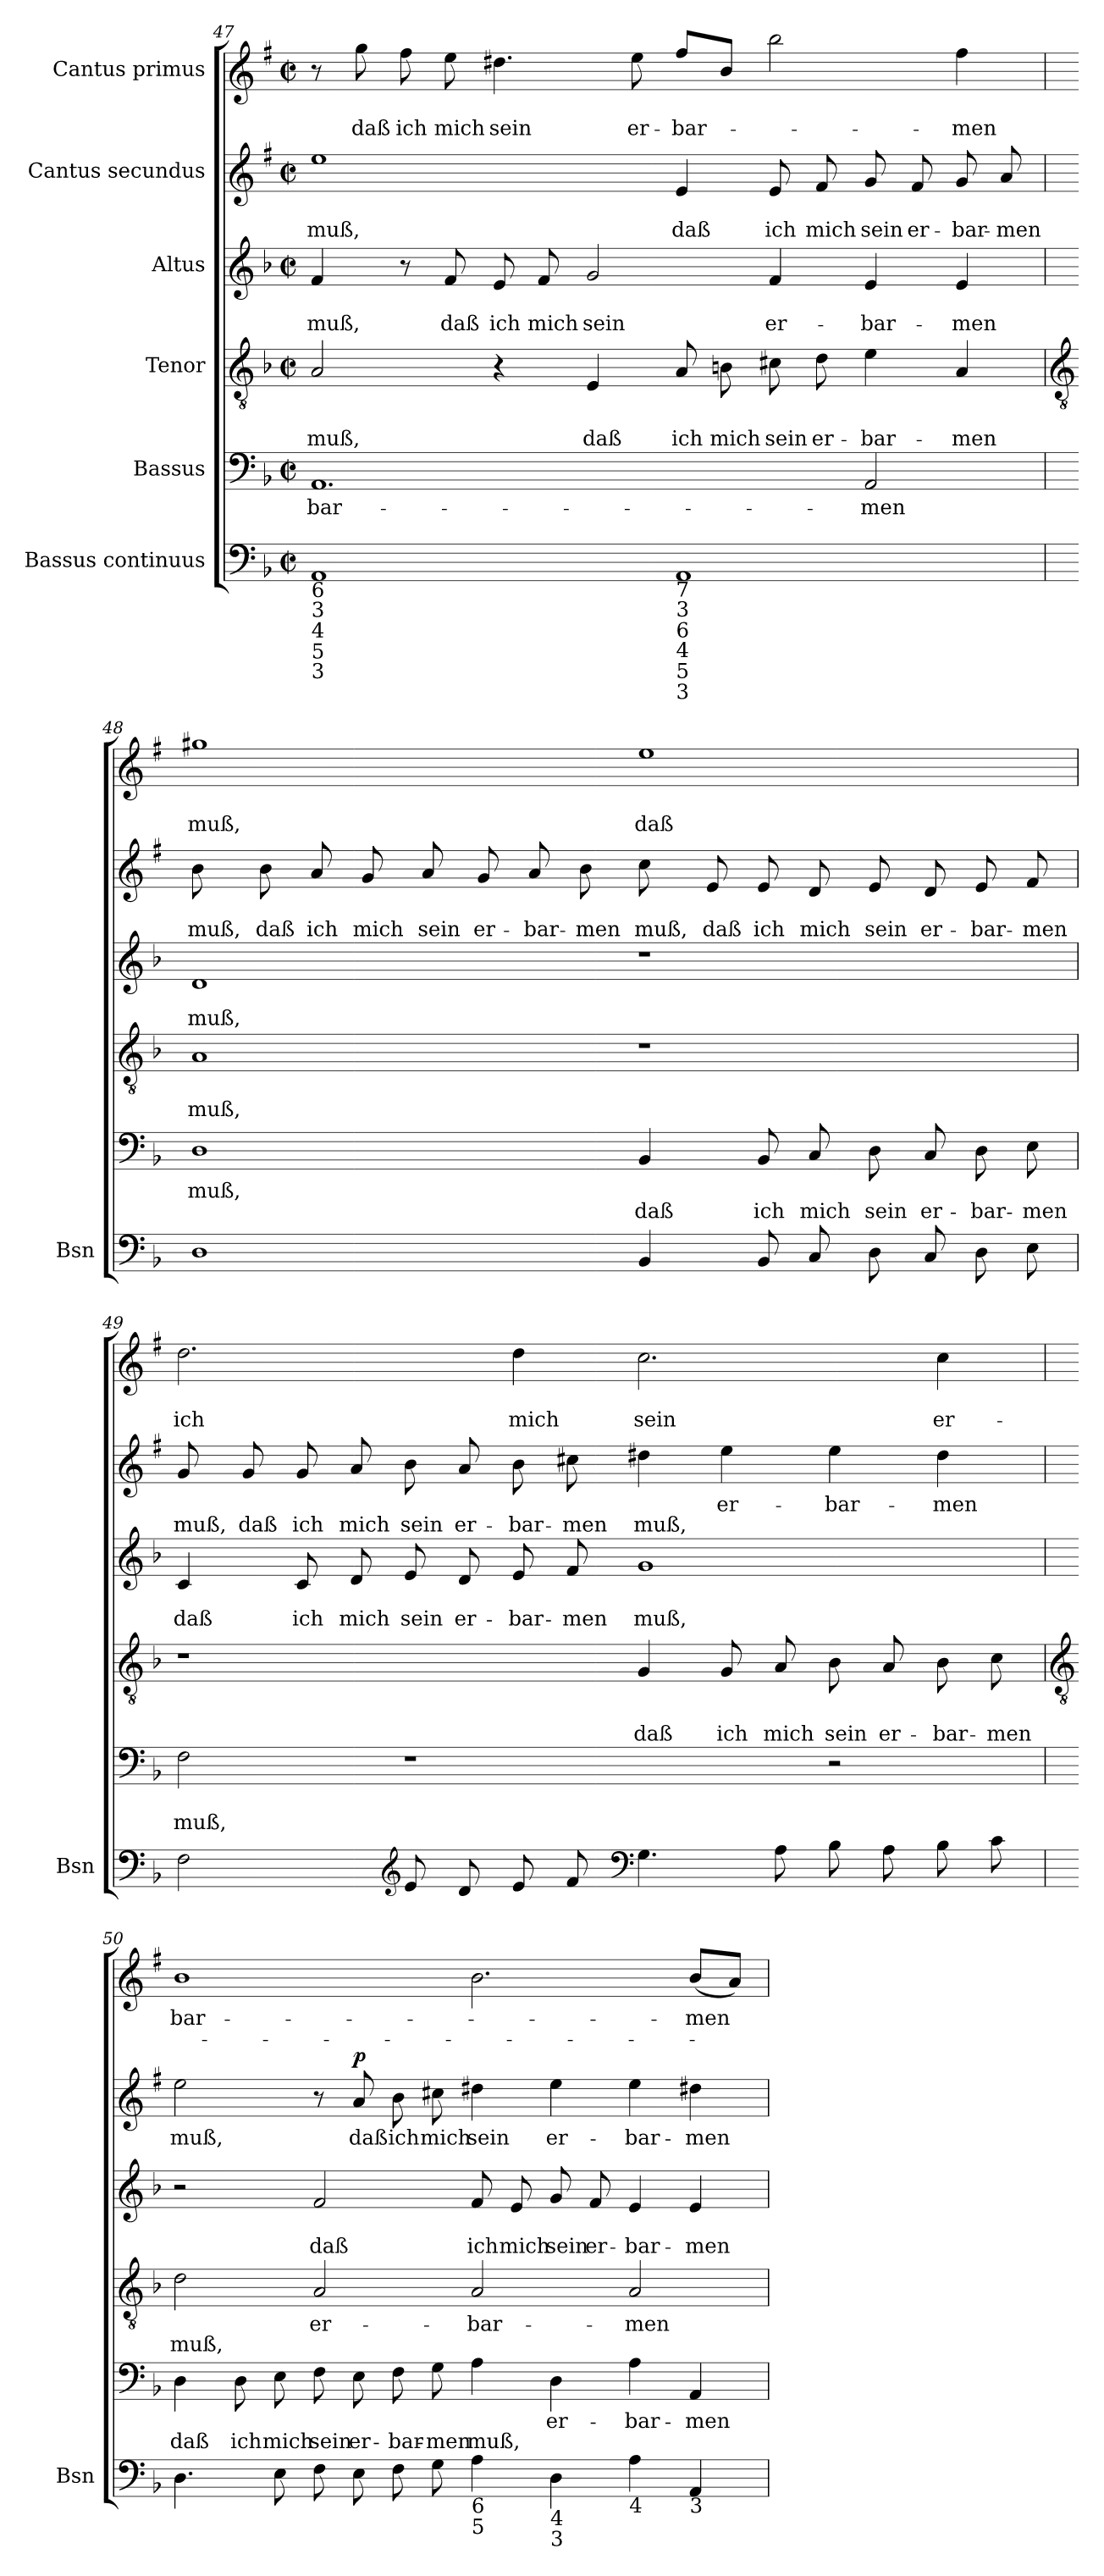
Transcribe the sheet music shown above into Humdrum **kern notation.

**kern	**kern	**text	**text	**kern	**text	**text	**kern	**text	**text	**kern	**text	**text	**dynam	**kern	**text	**text
*part6	*part5	*part5	*part5	*part4	*part4	*part4	*part3	*part3	*part3	*part2	*part2	*part2	*part2	*part1	*part1	*part1
*staff6	*staff5	*staff5	*staff5	*staff4	*staff4	*staff4	*staff3	*staff3	*staff3	*staff2	*staff2	*staff2	*staff2	*staff1	*staff1	*staff1
*I"Bassus continuus	*I"Bassus	*	*	*I"Tenor	*	*	*I"Altus	*	*	*I"Cantus secundus	*	*	*	*I"Cantus primus	*	*
*I'Bsn	*	*	*	*	*	*	*	*	*	*	*	*	*	*	*	*
!!LO:LB:g=z
*clefF4	*clefF4	*	*	*clefGv2	*	*	*clefG2	*	*	*clefG2	*	*	*	*clefG2	*	*
*	*	*	*	*	*	*	*	*	*	*ITrd1c2	*	*	*	*ITrd1c2	*	*
*k[b-]	*k[b-]	*	*	*k[b-]	*	*	*k[b-]	*	*	*k[b-]	*	*	*	*k[b-]	*	*
*F:	*F:	*	*	*F:	*	*	*F:	*	*	*F:	*	*	*	*F:	*	*
*M4/2	*M4/2	*	*	*M4/2	*	*	*M4/2	*	*	*M4/2	*	*	*	*M4/2	*	*
*met(c|)	*met(c|)	*	*	*met(c|)	*	*	*met(c|)	*	*	*met(c|)	*	*	*	*met(c|)	*	*
=47	=47	=47	=47	=47	=47	=47	=47	=47	=47	=47	=47	=47	=47	=47	=47	=47
!LO:TX:b:t=6\n3	!	!	!	!	!	!	!	!	!	!	!	!	!	!	!	!
!LO:TX:b:t=4	!	!	!	!	!	!	!	!	!	!	!	!	!	!	!	!
!LO:TX:b:t=5\n3	!	!	!	!	!	!	!	!	!	!	!	!	!	!	!	!
!	!	!LO:LY:b	!	!	!	!LO:LY:b	!	!	!LO:LY:b	!	!	!LO:LY:b	!	!	!	!
1AA	1.AA	-bar-	.	2A	.	muß,	4f	.	muß,	1dd	.	muß,	.	8r	.	.
!	!	!	!	!	!	!	!	!	!	!	!	!	!	!	!	!LO:LY:b
.	.	.	.	.	.	.	.	.	.	.	.	.	.	8ff	.	daß
!	!	!	!	!	!	!	!	!	!	!	!	!	!	!	!	!LO:LY:b
.	.	.	.	.	.	.	8r	.	.	.	.	.	.	8ee	.	ich
!	!	!	!	!	!	!	!	!	!LO:LY:b	!	!	!	!	!	!	!LO:LY:b
.	.	.	.	.	.	.	8f	.	daß	.	.	.	.	8dd	.	mich
!	!	!	!	!	!	!	!	!	!LO:LY:b	!	!	!	!	!	!	!LO:LY:b
.	.	.	.	4r	.	.	8e	.	ich	.	.	.	.	4.cc#X	.	sein
!	!	!	!	!	!	!	!	!	!LO:LY:b	!	!	!	!	!	!	!
.	.	.	.	.	.	.	8f	.	mich	.	.	.	.	.	.	.
!	!	!	!	!	!	!LO:LY:b	!	!	!LO:LY:b	!	!	!	!	!	!	!
.	.	.	.	4E	.	daß	2g	.	sein	.	.	.	.	.	.	.
!	!	!	!	!	!	!	!	!	!	!	!	!	!	!	!	!LO:LY:b
.	.	.	.	.	.	.	.	.	.	.	.	.	.	8dd	.	er-
!LO:TX:b:t=7\n3	!	!	!	!	!	!	!	!	!	!	!	!	!	!	!	!
!LO:TX:b:t=6\n4	!	!	!	!	!	!	!	!	!	!	!	!	!	!	!	!
!LO:TX:b:t=5	!	!	!	!	!	!	!	!	!	!	!	!	!	!	!	!
!LO:TX:b:t=3	!	!	!	!	!	!	!	!	!	!	!	!	!	!	!	!
!	!	!	!	!	!	!LO:LY:b	!	!	!	!	!	!LO:LY:b	!	!	!	!LO:LY:b
1AA	.	.	.	8A	.	ich	.	.	.	4d	.	daß	.	8ee/L	.	-bar-
!	!	!	!	!	!	!LO:LY:b	!	!	!	!	!	!	!	!	!	!
.	.	.	.	8Bn	.	mich	.	.	.	.	.	.	.	8a/J	.	.
!	!	!	!	!	!	!LO:LY:b	!	!	!LO:LY:b	!	!	!LO:LY:b	!	!	!	!
.	.	.	.	8c#X	.	sein	4f	.	er-	8d	.	ich	.	2aa	.	.
!	!	!	!	!	!	!LO:LY:b	!	!	!	!	!	!LO:LY:b	!	!	!	!
.	.	.	.	8d	.	er-	.	.	.	8e	.	mich	.	.	.	.
!	!	!LO:LY:b	!	!	!	!LO:LY:b	!	!	!LO:LY:b	!	!	!LO:LY:b	!	!	!	!
.	2AA	-men	.	4e	.	-bar-	4e	.	-bar-	8f	.	sein	.	.	.	.
!	!	!	!	!	!	!	!	!	!	!	!	!LO:LY:b	!	!	!	!
.	.	.	.	.	.	.	.	.	.	8e	.	er-	.	.	.	.
!	!	!	!	!	!	!LO:LY:b	!	!	!LO:LY:b	!	!	!LO:LY:b	!	!	!	!LO:LY:b
.	.	.	.	4A	.	-men	4e	.	-men	8f	.	-bar-	.	4ee	.	-men
!	!	!	!	!	!	!	!	!	!	!	!	!LO:LY:b	!	!	!	!
.	.	.	.	.	.	.	.	.	.	8g	.	-men	.	.	.	.
!!LO:LB:g=z
=48	=48	=48	=48	=48	=48	=48	=48	=48	=48	=48	=48	=48	=48	=48	=48	=48
*	*	*	*	*clefGv2	*	*	*	*	*	*	*	*	*	*	*	*
!	!	!LO:LY:b	!	!	!	!LO:LY:b	!	!	!LO:LY:b	!	!	!LO:LY:b	!	!	!	!LO:LY:b
1D	1D	muß,	.	1A	.	muß,	1d	.	muß,	8a	.	muß,	.	1ff#X	.	muß,
!	!	!	!	!	!	!	!	!	!	!	!	!LO:LY:b	!	!	!	!
.	.	.	.	.	.	.	.	.	.	8a	.	daß	.	.	.	.
!	!	!	!	!	!	!	!	!	!	!	!	!LO:LY:b	!	!	!	!
.	.	.	.	.	.	.	.	.	.	8g	.	ich	.	.	.	.
!	!	!	!	!	!	!	!	!	!	!	!	!LO:LY:b	!	!	!	!
.	.	.	.	.	.	.	.	.	.	8f	.	mich	.	.	.	.
!	!	!	!	!	!	!	!	!	!	!	!	!LO:LY:b	!	!	!	!
.	.	.	.	.	.	.	.	.	.	8g	.	sein	.	.	.	.
!	!	!	!	!	!	!	!	!	!	!	!	!LO:LY:b	!	!	!	!
.	.	.	.	.	.	.	.	.	.	8f	.	er-	.	.	.	.
!	!	!	!	!	!	!	!	!	!	!	!	!LO:LY:b	!	!	!	!
.	.	.	.	.	.	.	.	.	.	8g	.	-bar-	.	.	.	.
!	!	!	!	!	!	!	!	!	!	!	!	!LO:LY:b	!	!	!	!
.	.	.	.	.	.	.	.	.	.	8a	.	-men	.	.	.	.
!	!	!	!LO:LY:b	!	!	!	!	!	!	!	!	!LO:LY:b	!	!	!	!LO:LY:b
4BB-	4BB-	.	daß	1r	.	.	1r	.	.	8b-	.	muß,	.	1dd	.	daß
!	!	!	!	!	!	!	!	!	!	!	!	!LO:LY:b	!	!	!	!
.	.	.	.	.	.	.	.	.	.	8d	.	daß	.	.	.	.
!	!	!	!LO:LY:b	!	!	!	!	!	!	!	!	!LO:LY:b	!	!	!	!
8BB-	8BB-	.	ich	.	.	.	.	.	.	8d	.	ich	.	.	.	.
!	!	!	!LO:LY:b	!	!	!	!	!	!	!	!	!LO:LY:b	!	!	!	!
8C	8C	.	mich	.	.	.	.	.	.	8c	.	mich	.	.	.	.
!	!	!	!LO:LY:b	!	!	!	!	!	!	!	!	!LO:LY:b	!	!	!	!
8D	8D	.	sein	.	.	.	.	.	.	8d	.	sein	.	.	.	.
!	!	!	!LO:LY:b	!	!	!	!	!	!	!	!	!LO:LY:b	!	!	!	!
8C	8C	.	er-	.	.	.	.	.	.	8c	.	er-	.	.	.	.
!	!	!	!LO:LY:b	!	!	!	!	!	!	!	!	!LO:LY:b	!	!	!	!
8D	8D	.	-bar-	.	.	.	.	.	.	8d	.	-bar-	.	.	.	.
!	!	!	!LO:LY:b	!	!	!	!	!	!	!	!	!LO:LY:b	!	!	!	!
8E	8E	.	-men	.	.	.	.	.	.	8e	.	-men	.	.	.	.
!!LO:LB:g=z
=49	=49	=49	=49	=49	=49	=49	=49	=49	=49	=49	=49	=49	=49	=49	=49	=49
!	!	!	!LO:LY:b	!	!	!	!	!	!LO:LY:b	!	!	!LO:LY:b	!	!	!	!LO:LY:b
2F	2F	.	muß,	1r	.	.	4c	.	daß	8f	.	muß,	.	2.cc	.	ich
!	!	!	!	!	!	!	!	!	!	!	!	!LO:LY:b	!	!	!	!
.	.	.	.	.	.	.	.	.	.	8f	.	daß	.	.	.	.
!	!	!	!	!	!	!	!	!	!LO:LY:b	!	!	!LO:LY:b	!	!	!	!
.	.	.	.	.	.	.	8c	.	ich	8f	.	ich	.	.	.	.
!	!	!	!	!	!	!	!	!	!LO:LY:b	!	!	!LO:LY:b	!	!	!	!
.	.	.	.	.	.	.	8d	.	mich	8g	.	mich	.	.	.	.
*clefG2	*	*	*	*	*	*	*	*	*	*	*	*	*	*	*	*
!	!	!	!	!	!	!	!	!	!LO:LY:b	!	!	!LO:LY:b	!	!	!	!
8e	1r	.	.	.	.	.	8e	.	sein	8a	.	sein	.	.	.	.
!	!	!	!	!	!	!	!	!	!LO:LY:b	!	!	!LO:LY:b	!	!	!	!
8d	.	.	.	.	.	.	8d	.	er-	8g	.	er-	.	.	.	.
!	!	!	!	!	!	!	!	!	!LO:LY:b	!	!	!LO:LY:b	!	!	!	!LO:LY:b
8e	.	.	.	.	.	.	8e	.	-bar-	8a	.	-bar-	.	4cc	.	mich
!	!	!	!	!	!	!	!	!	!LO:LY:b	!	!	!LO:LY:b	!	!	!	!
8f	.	.	.	.	.	.	8f	.	-men	8bn	.	-men	.	.	.	.
*clefF4	*	*	*	*	*	*	*	*	*	*	*	*	*	*	*	*
!	!	!	!	!	!	!LO:LY:b	!	!	!LO:LY:b	!	!	!LO:LY:b	!	!	!	!LO:LY:b
4.G	.	.	.	4G	.	daß	1g	.	muß,	4cc#X	.	muß,	.	2.b-	.	sein
!	!	!	!	!	!	!LO:LY:b	!	!	!	!	!LO:LY:b	!	!	!	!	!
.	.	.	.	8G	.	ich	.	.	.	4dd	er-	.	.	.	.	.
!	!	!	!	!	!	!LO:LY:b	!	!	!	!	!	!	!	!	!	!
8A	.	.	.	8A	.	mich	.	.	.	.	.	.	.	.	.	.
!	!	!	!	!	!	!LO:LY:b	!	!	!	!	!LO:LY:b	!	!	!	!	!
8B-	2r	.	.	8B-	.	sein	.	.	.	4dd	-bar-	.	.	.	.	.
!	!	!	!	!	!	!LO:LY:b	!	!	!	!	!	!	!	!	!	!
8A	.	.	.	8A	.	er-	.	.	.	.	.	.	.	.	.	.
!	!	!	!	!	!	!LO:LY:b	!	!	!	!	!LO:LY:b	!	!	!	!	!LO:LY:b
8B-	.	.	.	8B-	.	-bar-	.	.	.	4cc#	-men	.	.	4b-	.	er-
!	!	!	!	!	!	!LO:LY:b	!	!	!	!	!	!	!	!	!	!
8c	.	.	.	8c	.	-men	.	.	.	.	.	.	.	.	.	.
!!LO:LB:g=z
=50	=50	=50	=50	=50	=50	=50	=50	=50	=50	=50	=50	=50	=50	=50	=50	=50
*	*	*	*	*clefGv2	*	*	*	*	*	*	*	*	*	*	*	*
!	!	!	!LO:LY:b	!	!	!LO:LY:b	!	!	!	!	!LO:LY:b	!	!	!	!LO:LY:b	!
4.D	4D	.	daß	2d	.	muß,	2r	.	.	2dd	muß,	.	.	1a	-bar-	.
!	!	!	!LO:LY:b	!	!	!	!	!	!	!	!	!	!	!	!	!
.	8D	.	ich	.	.	.	.	.	.	.	.	.	.	.	.	.
!	!	!	!LO:LY:b	!	!	!	!	!	!	!	!	!	!	!	!	!
8E	8E	.	mich	.	.	.	.	.	.	.	.	.	.	.	.	.
!	!	!	!LO:LY:b	!	!LO:LY:b	!	!	!	!LO:LY:b	!	!	!	!	!	!	!
8F	8F	.	sein	2A	er-	.	2f	.	daß	8r	.	.	.	.	.	.
!	!	!	!LO:LY:b	!	!	!	!	!	!	!	!LO:LY:b	!	!LO:DY:a	!	!	!
8E	8E	.	er-	.	.	.	.	.	.	8g	daß	.	p	.	.	.
!	!	!	!LO:LY:b	!	!	!	!	!	!	!	!LO:LY:b	!	!	!	!	!
8F	8F	.	-bar-	.	.	.	.	.	.	8a	ich	.	.	.	.	.
!	!	!	!LO:LY:b	!	!	!	!	!	!	!	!LO:LY:b	!	!	!	!	!
8G	8G	.	-men	.	.	.	.	.	.	8bn	mich	.	.	.	.	.
!LO:TX:b:t=6	!	!	!	!	!	!	!	!	!	!	!	!	!	!	!	!
!LO:TX:b:t=5	!	!	!	!	!	!	!	!	!	!	!	!	!	!	!	!
!	!	!	!LO:LY:b	!	!LO:LY:b	!	!	!	!LO:LY:b	!	!LO:LY:b	!	!	!	!	!
4A	4A	.	muß,	2A	-bar-	.	8f	.	ich	4cc#X	sein	.	.	2.a	.	.
!	!	!	!	!	!	!	!	!	!LO:LY:b	!	!	!	!	!	!	!
.	.	.	.	.	.	.	8e	.	mich	.	.	.	.	.	.	.
!LO:TX:b:t=4	!	!	!	!	!	!	!	!	!	!	!	!	!	!	!	!
!LO:TX:b:t=3	!	!	!	!	!	!	!	!	!	!	!	!	!	!	!	!
!	!	!LO:LY:b	!	!	!	!	!	!	!LO:LY:b	!	!LO:LY:b	!	!	!	!	!
4D	4D	er-	.	.	.	.	8g	.	sein	4dd	er-	.	.	.	.	.
!	!	!	!	!	!	!	!	!	!LO:LY:b	!	!	!	!	!	!	!
.	.	.	.	.	.	.	8f	.	er-	.	.	.	.	.	.	.
!LO:TX:b:t=4	!	!	!	!	!	!	!	!	!	!	!	!	!	!	!	!
!	!	!LO:LY:b	!	!	!LO:LY:b	!	!	!	!LO:LY:b	!	!LO:LY:b	!	!	!	!	!
4A	4A	-bar-	.	2A	-men	.	4e	.	-bar-	4dd	-bar-	.	.	.	.	.
!LO:TX:b:t=3	!	!	!	!	!	!	!	!	!	!	!	!	!	!	!	!
!	!	!LO:LY:b	!	!	!	!	!	!	!LO:LY:b	!	!LO:LY:b	!	!	!	!LO:LY:b	!
4AA	4AA	-men	.	.	.	.	4e	.	-men	4cc#X	-men	.	.	(<8aL	-men	.
.	.	.	.	.	.	.	.	.	.	.	.	.	.	8gJ)	.	.
=	=	=	=	=	=	=	=	=	=	=	=	=	=	=	=	=
*-	*-	*-	*-	*-	*-	*-	*-	*-	*-	*-	*-	*-	*-	*-	*-	*-
